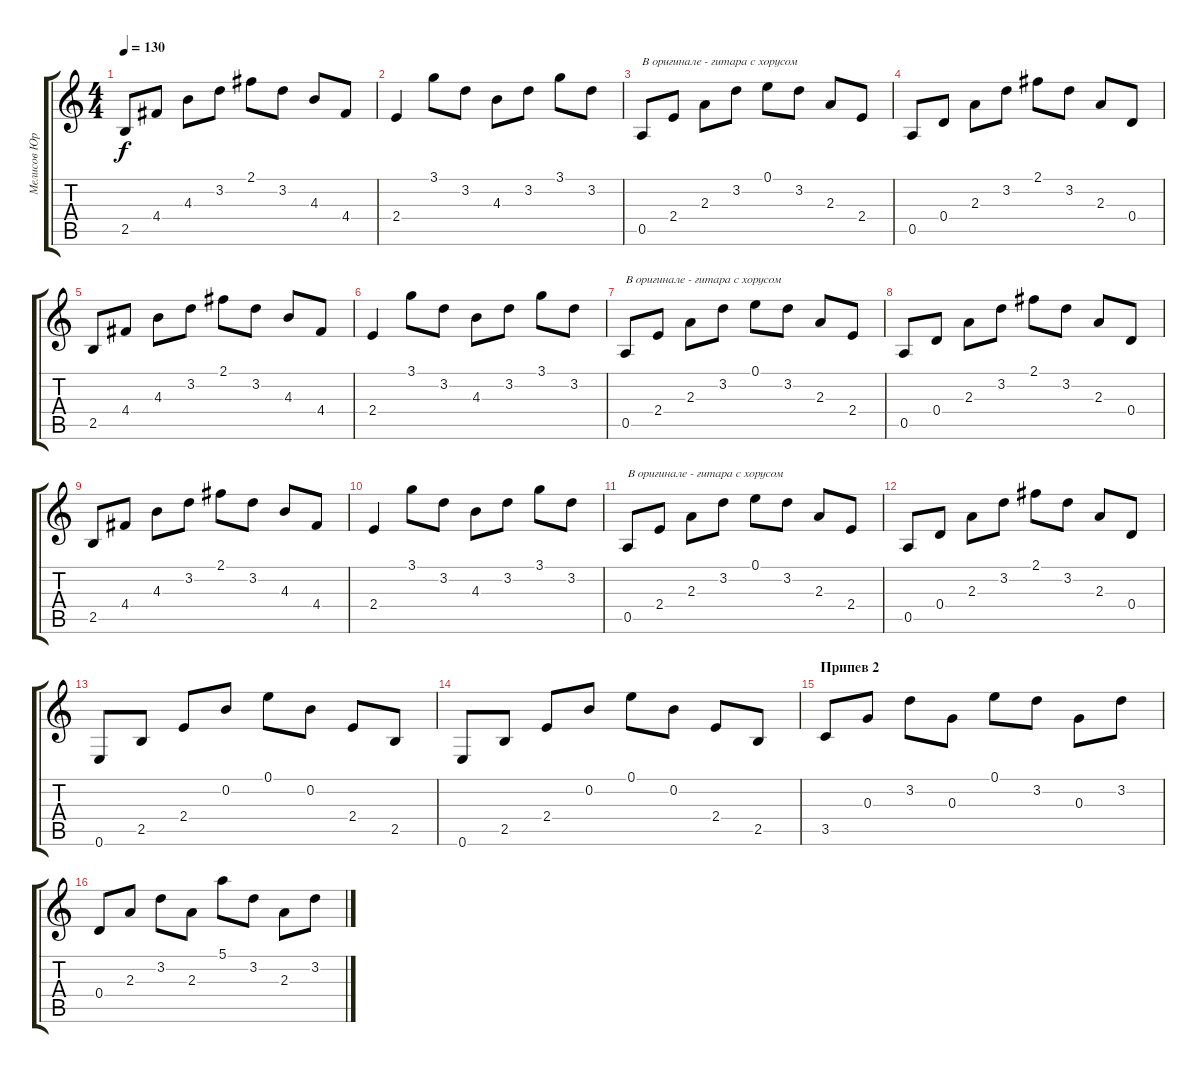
\track ("Мелисов Юрий" "Мелисов Юр") {instrument electricguitarclean}
\staff {score tabs}
\tuning (E4 B3 G3 D3 A2 E2) {hide}
\ts (4 4)
\tempo 130
\clef g2
\ks c
2.5.8{dy f} 4.4.8 4.3.8 3.2.8 2.1.8 3.2.8 4.3.8 4.4.8 |
2.4.4 3.1.8 3.2.8 4.3.8 3.2.8 3.1.8 3.2.8 |
0.5.8{txt "В оригинале - гитара с хорусом" volume 12 instrument electricguitarmuted} 2.4.8 2.3.8 3.2.8 0.1.8 3.2.8 2.3.8 2.4.8 |
0.5.8 0.4.8 2.3.8 3.2.8 2.1.8 3.2.8 2.3.8 0.4.8 |
2.5.8 4.4.8 4.3.8 3.2.8 2.1.8 3.2.8 4.3.8 4.4.8 |
2.4.4 3.1.8 3.2.8 4.3.8 3.2.8 3.1.8 3.2.8 |
0.5.8{txt "В оригинале - гитара с хорусом" volume 12 instrument electricguitarmuted} 2.4.8 2.3.8 3.2.8 0.1.8 3.2.8 2.3.8 2.4.8 |
0.5.8 0.4.8 2.3.8 3.2.8 2.1.8 3.2.8 2.3.8 0.4.8 |
2.5.8 4.4.8 4.3.8 3.2.8 2.1.8 3.2.8 4.3.8 4.4.8 |
2.4.4 3.1.8 3.2.8 4.3.8 3.2.8 3.1.8 3.2.8 |
0.5.8{txt "В оригинале - гитара с хорусом" volume 12 instrument electricguitarmuted} 2.4.8 2.3.8 3.2.8 0.1.8 3.2.8 2.3.8 2.4.8 |
0.5.8 0.4.8 2.3.8 3.2.8 2.1.8 3.2.8 2.3.8 0.4.8 |
0.6.8{instrument electricguitarclean} 2.5.8 2.4.8 0.2.8 0.1.8 0.2.8 2.4.8 2.5.8 |
0.6.8 2.5.8 2.4.8 0.2.8 0.1.8 0.2.8 2.4.8 2.5.8 |
\section ("" "Припев 2")
3.5.8 0.3.8 3.2.8 0.3.8 0.1.8 3.2.8 0.3.8 3.2.8 |
0.4.8 2.3.8 3.2.8 2.3.8 5.1.8 3.2.8 2.3.8 3.2.8
